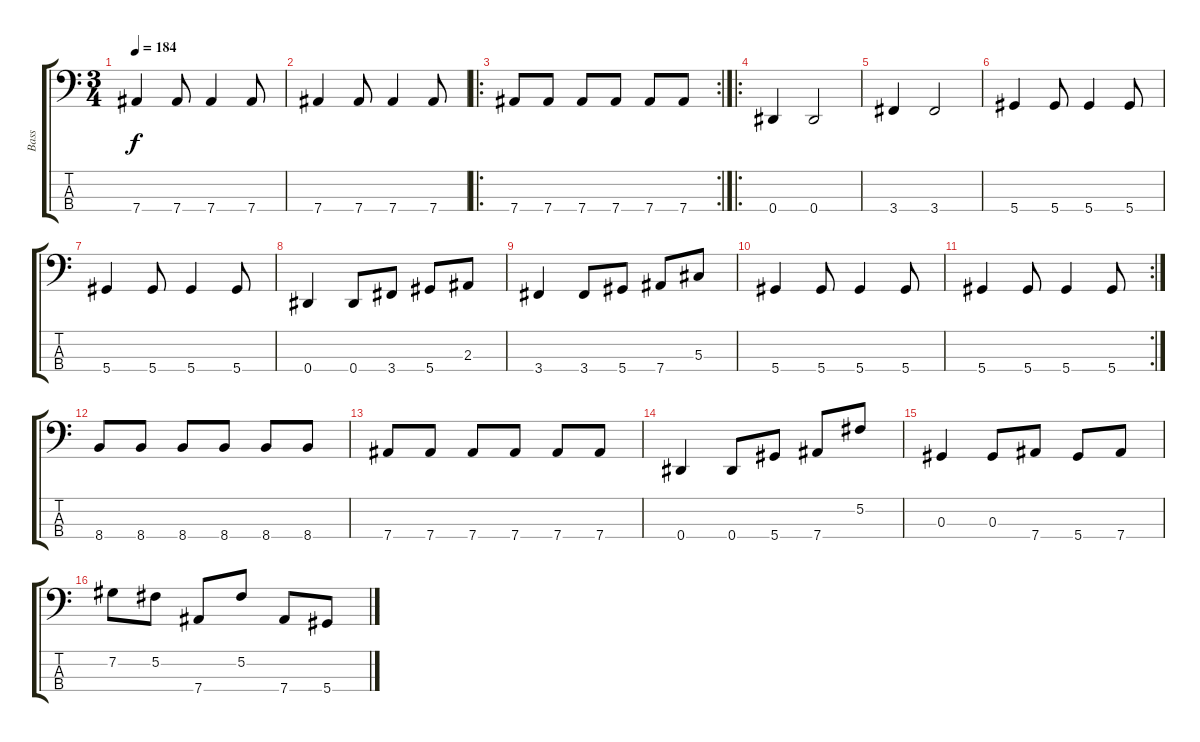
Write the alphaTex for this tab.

\track ("Bass" "Bass") {instrument electricbassfinger}
\staff {score tabs}
\tuning (Gb2 Db2 Ab1 Eb1) {hide}
\ts (3 4)
\tempo 184
\clef f4
\ks c
7.4.4{dy f} 7.4.8 7.4.4 7.4.8 |
7.4.4 7.4.8 7.4.4 7.4.8 |
\ro
\rc 2
7.4.8 7.4.8 7.4.8 7.4.8 7.4.8 7.4.8 |
\ro
0.4.4 0.4.2 |
3.4.4 3.4.2 |
5.4.4 5.4.8 5.4.4 5.4.8 |
5.4.4 5.4.8 5.4.4 5.4.8 |
0.4.4 0.4.8 3.4.8 5.4.8 2.3.8 |
3.4.4 3.4.8 5.4.8 7.4.8 5.3.8 |
5.4.4 5.4.8 5.4.4 5.4.8 |
\rc 2
5.4.4 5.4.8 5.4.4 5.4.8 |
8.4.8 8.4.8 8.4.8 8.4.8 8.4.8 8.4.8 |
7.4.8 7.4.8 7.4.8 7.4.8 7.4.8 7.4.8 |
0.4.4 0.4.8 5.4.8 7.4.8 5.2.8 |
0.3.4 0.3.8 7.4.8 5.4.8 7.4.8 |
7.2.8 5.2.8 7.4.8 5.2.8 7.4.8 5.4.8
